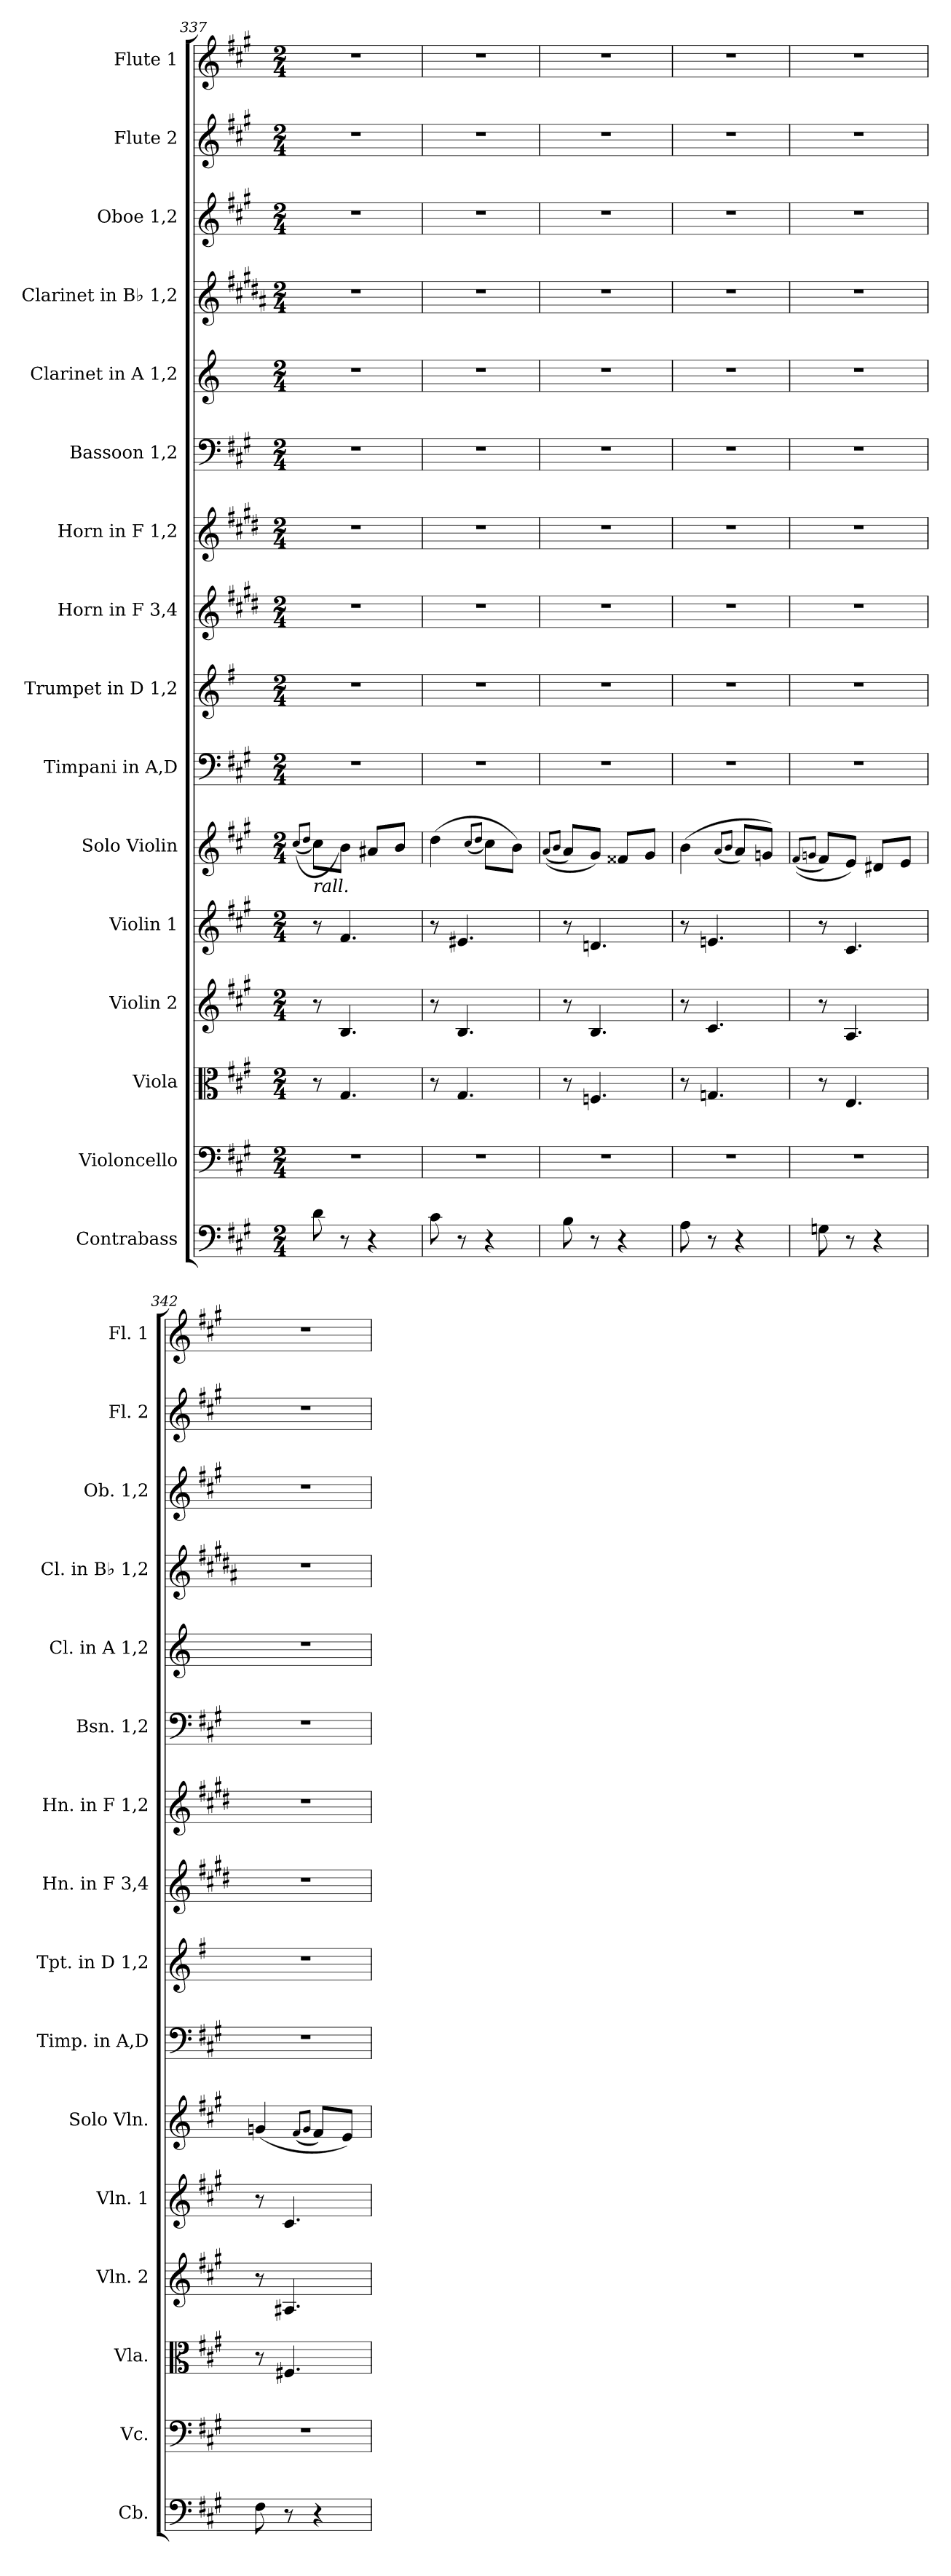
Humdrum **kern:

**kern	**kern	**kern	**kern	**kern	**kern	**kern	**kern	**kern	**kern	**kern	**kern	**kern	**kern	**kern	**kern
*part16	*part15	*part14	*part13	*part12	*part11	*part10	*part9	*part8	*part7	*part6	*part5	*part4	*part3	*part2	*part1
*staff16	*staff15	*staff14	*staff13	*staff12	*staff11	*staff10	*staff9	*staff8	*staff7	*staff6	*staff5	*staff4	*staff3	*staff2	*staff1
*I"Contrabass	*I"Violoncello	*I"Viola	*I"Violin 2	*I"Violin 1	*I"Solo Violin	*I"Timpani in A,D	*I"Trumpet in D 1,2	*I"Horn in F 3,4	*I"Horn in F 1,2	*I"Bassoon 1,2	*I"Clarinet in A 1,2	*I"Clarinet in B♭ 1,2	*I"Oboe 1,2	*I"Flute 2	*I"Flute 1
*I'Cb.	*I'Vc.	*I'Vla.	*I'Vln. 2	*I'Vln. 1	*I'Solo Vln.	*I'Timp. in A,D	*I'Tpt. in D 1,2	*I'Hn. in F 3,4	*I'Hn. in F 1,2	*I'Bsn. 1,2	*I'Cl. in A 1,2	*I'Cl. in B♭ 1,2	*I'Ob. 1,2	*I'Fl. 2	*I'Fl. 1
*clefF4	*clefF4	*clefC3	*clefG2	*clefG2	*clefG2	*clefF4	*clefG2	*clefG2	*clefG2	*clefF4	*clefG2	*clefG2	*clefG2	*clefG2	*clefG2
*ITrd7c12	*	*	*	*	*	*	*ITrd-1c-2	*ITrd4c7	*ITrd4c7	*	*ITrd2c3	*ITrd1c2	*	*	*
*k[f#c#g#]	*k[f#c#g#]	*k[f#c#g#]	*k[f#c#g#]	*k[f#c#g#]	*k[f#c#g#]	*k[f#c#g#]	*k[f#c#g#]	*k[f#c#g#]	*k[f#c#g#]	*k[f#c#g#]	*k[f#c#g#]	*k[f#c#g#]	*k[f#c#g#]	*k[f#c#g#]	*k[f#c#g#]
*M2/4	*M2/4	*M2/4	*M2/4	*M2/4	*M2/4	*M2/4	*M2/4	*M2/4	*M2/4	*M2/4	*M2/4	*M2/4	*M2/4	*M2/4	*M2/4
=337	=337	=337	=337	=337	=337	=337	=337	=337	=337	=337	=337	=337	=337	=337	=337
.	.	.	.	.	(<(<8qcc#/L	.	.	.	.	.	.	.	.	.	.
.	.	.	.	.	8qdd/J	.	.	.	.	.	.	.	.	.	.
!	!	!	!	!	!LO:TX:b:i:t=rall.	!	!	!	!	!	!	!	!	!	!
8D\	2r	8r	8r	8r	8cc#\L)	2r	2r	2r	2r	2r	2r	2r	2r	2r	2r
8r	.	4.G#/	4.B/	4.f#/	8b\J)	.	.	.	.	.	.	.	.	.	.
4r	.	.	.	.	8a#X/L	.	.	.	.	.	.	.	.	.	.
.	.	.	.	.	8b/J	.	.	.	.	.	.	.	.	.	.
=338	=338	=338	=338	=338	=338	=338	=338	=338	=338	=338	=338	=338	=338	=338	=338
8C#\	2r	8r	8r	8r	(>4dd\	2r	2r	2r	2r	2r	2r	2r	2r	2r	2r
8r	.	4.G#/	4.B/	4.e#X/	.	.	.	.	.	.	.	.	.	.	.
.	.	.	.	.	(<8qcc#/L	.	.	.	.	.	.	.	.	.	.
.	.	.	.	.	8qdd/J	.	.	.	.	.	.	.	.	.	.
4r	.	.	.	.	8cc#\L)	.	.	.	.	.	.	.	.	.	.
.	.	.	.	.	8b\J)	.	.	.	.	.	.	.	.	.	.
=339	=339	=339	=339	=339	=339	=339	=339	=339	=339	=339	=339	=339	=339	=339	=339
.	.	.	.	.	(<(<8qa/L	.	.	.	.	.	.	.	.	.	.
.	.	.	.	.	8qb/J	.	.	.	.	.	.	.	.	.	.
8BB\	2r	8r	8r	8r	8a/L)	2r	2r	2r	2r	2r	2r	2r	2r	2r	2r
8r	.	4.Fn/	4.B/	4.dn/	8g#/J)	.	.	.	.	.	.	.	.	.	.
4r	.	.	.	.	8f##X/L	.	.	.	.	.	.	.	.	.	.
.	.	.	.	.	8g#/J	.	.	.	.	.	.	.	.	.	.
!!LO:LB:g=z
=340	=340	=340	=340	=340	=340	=340	=340	=340	=340	=340	=340	=340	=340	=340	=340
8AA\	2r	8r	8r	8r	(>4b\	2r	2r	2r	2r	2r	2r	2r	2r	2r	2r
8r	.	4.Gn/	4.c#/	4.en/	.	.	.	.	.	.	.	.	.	.	.
.	.	.	.	.	(<8qa/L	.	.	.	.	.	.	.	.	.	.
.	.	.	.	.	8qb/J	.	.	.	.	.	.	.	.	.	.
4r	.	.	.	.	8a/L)	.	.	.	.	.	.	.	.	.	.
.	.	.	.	.	8gn/J)	.	.	.	.	.	.	.	.	.	.
=341	=341	=341	=341	=341	=341	=341	=341	=341	=341	=341	=341	=341	=341	=341	=341
.	.	.	.	.	(<(<8qf#/L	.	.	.	.	.	.	.	.	.	.
.	.	.	.	.	8qgn/J	.	.	.	.	.	.	.	.	.	.
8GGn\	2r	8r	8r	8r	8f#/L)	2r	2r	2r	2r	2r	2r	2r	2r	2r	2r
8r	.	4.E/	4.A/	4.c#/	8e/J)	.	.	.	.	.	.	.	.	.	.
4r	.	.	.	.	8d#X/L	.	.	.	.	.	.	.	.	.	.
.	.	.	.	.	8e/J	.	.	.	.	.	.	.	.	.	.
=342	=342	=342	=342	=342	=342	=342	=342	=342	=342	=342	=342	=342	=342	=342	=342
8FF#\	2r	8r	8r	8r	(<4gn/	2r	2r	2r	2r	2r	2r	2r	2r	2r	2r
8r	.	4.F#X/	4.A#X/	4.c#/	.	.	.	.	.	.	.	.	.	.	.
.	.	.	.	.	(<8qf#/L	.	.	.	.	.	.	.	.	.	.
.	.	.	.	.	8qg/J	.	.	.	.	.	.	.	.	.	.
4r	.	.	.	.	8f#/L)	.	.	.	.	.	.	.	.	.	.
.	.	.	.	.	8e/J)	.	.	.	.	.	.	.	.	.	.
=	=	=	=	=	=	=	=	=	=	=	=	=	=	=	=
*-	*-	*-	*-	*-	*-	*-	*-	*-	*-	*-	*-	*-	*-	*-	*-
